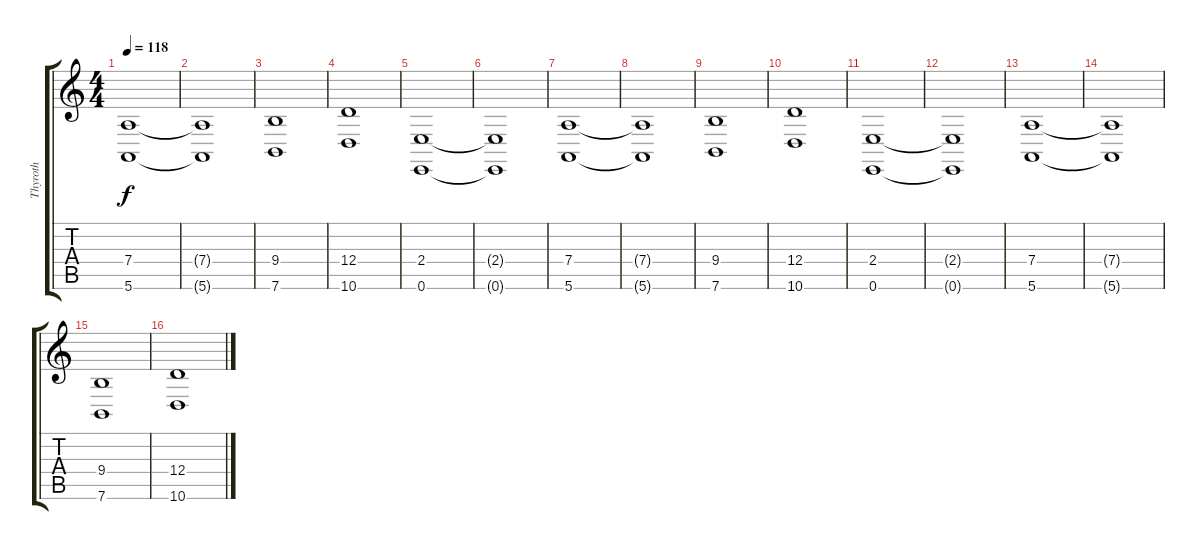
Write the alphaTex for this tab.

\track ("Thyroth" "Thyroth") {instrument stringensemble1}
\staff {score tabs}
\tuning (E4 B3 G3 D3 A2 E2) {hide}
\ts (4 4)
\tempo 118
\clef g2
\ks c
(7.4 5.6).1{dy f} |
(7.4{t} 5.6{t}).1 |
(9.4 7.6).1 |
(12.4 10.6).1 |
(2.4 0.6).1 |
(2.4{t} 0.6{t}).1 |
(7.4 5.6).1 |
(7.4{t} 5.6{t}).1 |
(9.4 7.6).1 |
(12.4 10.6).1 |
(2.4 0.6).1 |
(2.4{t} 0.6{t}).1 |
(7.4 5.6).1 |
(7.4{t} 5.6{t}).1 |
(9.4 7.6).1 |
(12.4 10.6).1
